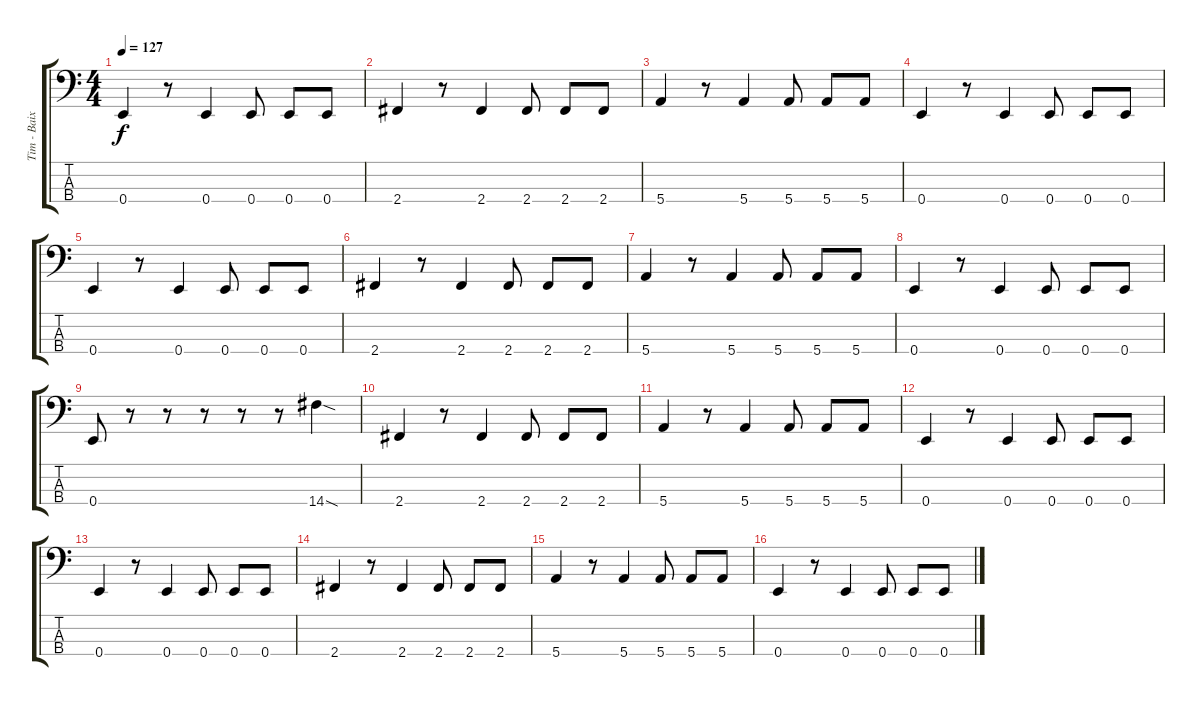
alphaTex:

\track ("Tim - Baixo" "Tim - Baix") {instrument electricbasspick}
\staff {score tabs}
\tuning (G2 D2 A1 E1) {hide}
\ts (4 4)
\tempo 127
\clef f4
\ks c
0.4.4{dy f} r.8 0.4.4 0.4.8 0.4.8 0.4.8 |
2.4.4 r.8 2.4.4 2.4.8 2.4.8 2.4.8 |
5.4.4 r.8 5.4.4 5.4.8 5.4.8 5.4.8 |
0.4.4 r.8 0.4.4 0.4.8 0.4.8 0.4.8 |
0.4.4 r.8 0.4.4 0.4.8 0.4.8 0.4.8 |
2.4.4 r.8 2.4.4 2.4.8 2.4.8 2.4.8 |
5.4.4 r.8 5.4.4 5.4.8 5.4.8 5.4.8 |
0.4.4 r.8 0.4.4 0.4.8 0.4.8 0.4.8 |
0.4.8 r.8 r.8 r.8 r.8 r.8 14.4{sod}.4 |
2.4.4 r.8 2.4.4 2.4.8 2.4.8 2.4.8 |
5.4.4 r.8 5.4.4 5.4.8 5.4.8 5.4.8 |
0.4.4 r.8 0.4.4 0.4.8 0.4.8 0.4.8 |
0.4.4 r.8 0.4.4 0.4.8 0.4.8 0.4.8 |
2.4.4 r.8 2.4.4 2.4.8 2.4.8 2.4.8 |
5.4.4 r.8 5.4.4 5.4.8 5.4.8 5.4.8 |
0.4.4 r.8 0.4.4 0.4.8 0.4.8 0.4.8
